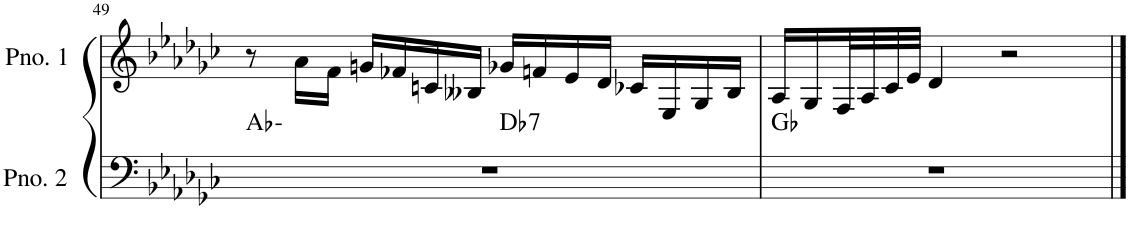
**kern	**harte	**kern
*part2	*part2	*part1
*staff2	*	*staff1
*I"ピアノ 2	*	*I"ピアノ 1
!!LO:PB:g=z
*clefF4	*	*clefG2
*k[b-e-a-d-g-c-]	*	*k[b-e-a-d-g-c-]
*M4/4	*	*M4/4
=49	=49	=49
*^	*	*
1r	2ryy	Ab:min	8r
.	.	.	16a-\LL
.	.	.	16f\JJ
.	.	.	16gn/LL
.	.	.	16f-X/
.	.	.	16cn/
.	.	.	16B--X/JJ
!	!	!LO:H:kt=7	!
.	2ryy	Db:7	16g-X/LL
.	.	.	16fn/
.	.	.	16e-/
.	.	.	16d-/JJ
.	.	.	16c-X/LL
.	.	.	16E-/
.	.	.	16G-/
.	.	.	16B--/JJ
*v	*v	*	*
=50	=50	=50
1r	Gb:maj	16A-/LL
.	.	16G-/
.	.	32F/L
.	.	32A-/
.	.	32c-/
.	.	32e-/JJJ
.	.	4d-/
.	.	2r
==	==	==
*-	*-	*-
